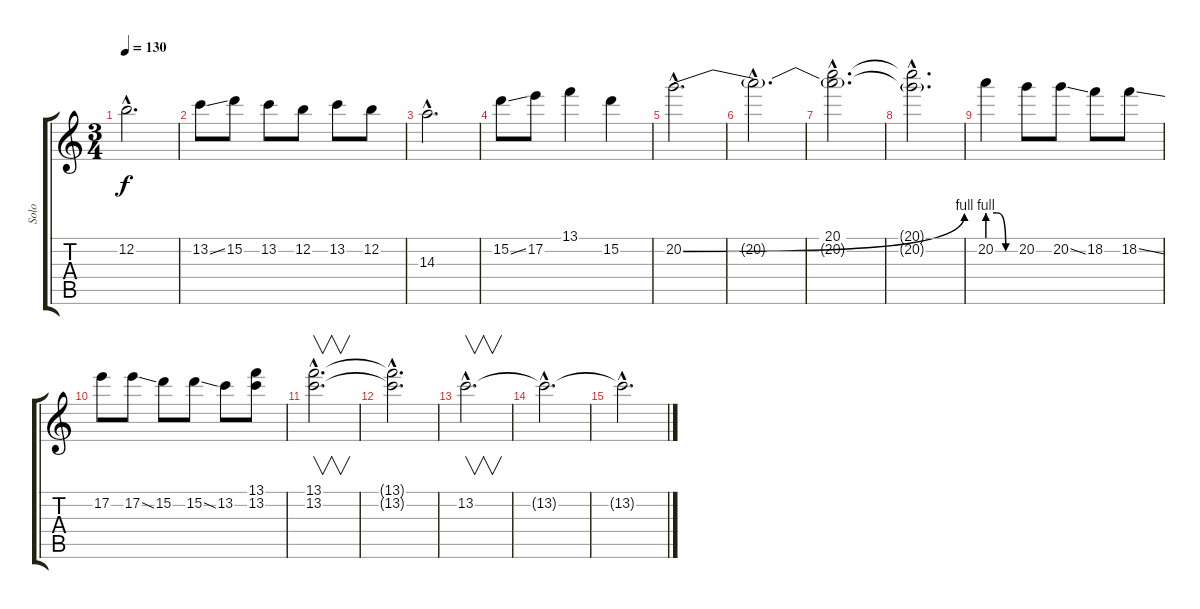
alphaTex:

\track ("Solo" "Solo") {instrument distortionguitar}
\staff {score tabs}
\tuning (E4 B3 G3 D3 A2 E2) {hide}
\ts (3 4)
\tempo 130
\clef g2
\ks c
12.2{hac}.2{d dy f} |
13.2{ss}.8 15.2.8 13.2.8 12.2.8 13.2.8 12.2.8 |
14.3{hac}.2{d} |
15.2{ss}.8 17.2.8 13.1.4 15.2.4 |
20.2{be (bend 0 0 60 4) hac}.2{d} |
20.2{hac t}.2{d} |
(20.1{hac} 20.2{hac t}).2{d} |
(20.1{hac t} 20.2{hac t}).2{d} |
20.2{be (custom 0 4 20 4 40 0 60 0)}.4 20.2.8 20.2{ss}.8 18.2.8 18.2{ss}.8 |
17.2.8 17.2{ss}.8 15.2.8 15.2{ss}.8 13.2.8 (13.1 13.2).8 |
(13.1{hac} 13.2{hac}).2{v d} |
(13.1{hac t} 13.2{hac t}).2{d} |
13.2{hac}.2{v d volume 0} |
13.2{hac t}.2{d} |
13.2{hac t}.2{d}
